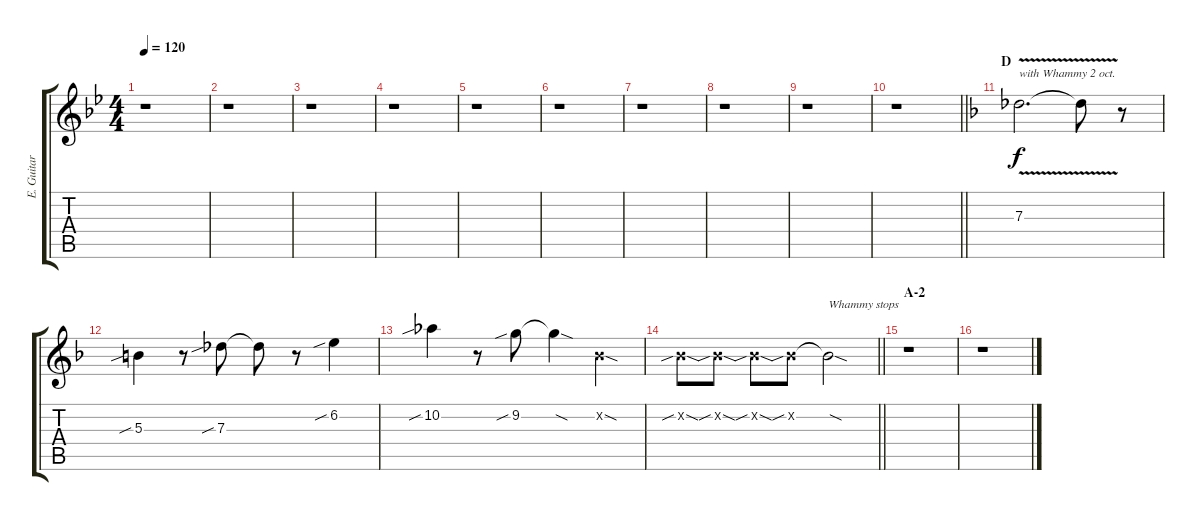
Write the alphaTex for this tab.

\track ("E. Guitar III" "E. Guitar ") {instrument distortionguitar}
\staff {score tabs}
\tuning (Eb4 Bb3 Gb3 Db3 Ab2 Db2) {hide}
\ts (4 4)
\tempo 120
\clef g2
\ks bb
r.1{dy f} |
r.1 |
r.1 |
r.1 |
r.1 |
r.1 |
r.1 |
r.1 |
r.1 |
\barLineRight lightlight
r.1 |
\section ("" "D")
\ks f
7.3{v}.2{d txt "with Whammy 2 oct."} 7.3{t}.8 r.8 |
5.3{sib}.4 r.8 7.3{sib}.8 7.3{t}.8 r.8 6.2{sib}.4 |
10.2{sib}.4 r.8 9.2{sib}.8 9.2{sod t}.4 0.2{sod x}.4 |
\barLineRight lightlight
0.2{sib sod x}.8 0.2{sib sod x}.8 0.2{sib sod x}.8 0.2{sib x}.8 0.2{sod t}.2{txt "Whammy stops"} |
\section ("" "A-2")
r.1 |
r.1
